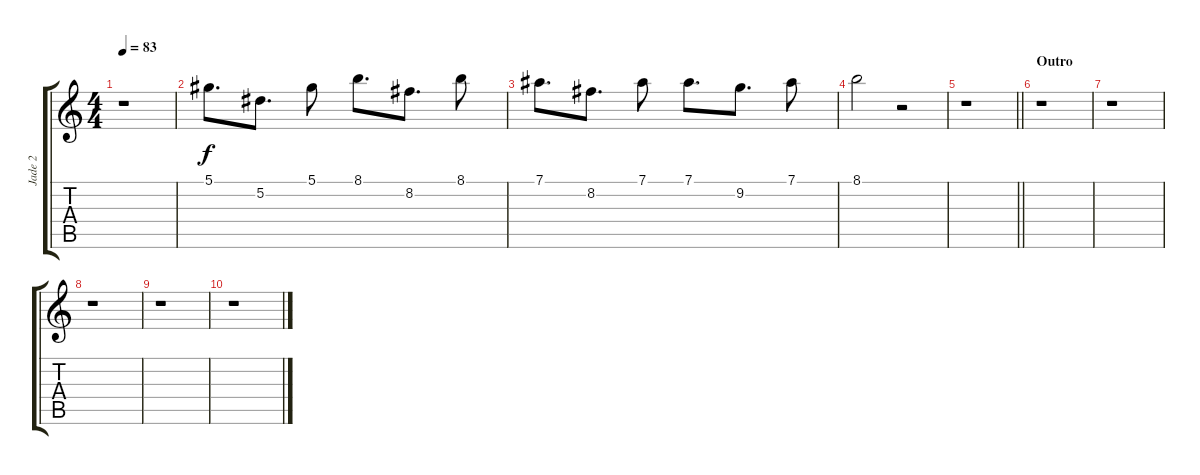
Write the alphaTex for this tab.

\track ("Jade 2" "Jade 2") {instrument overdrivenguitar}
\staff {score tabs}
\tuning (Eb4 Bb3 Gb3 Db3 Ab2 Eb2) {hide}
\ts (4 4)
\tempo 83
\clef g2
\ks c
r.1{dy f} |
5.1.8{d volume 16} 5.2.8{d} 5.1.8 8.1.8{d} 8.2.8{d} 8.1.8 |
7.1.8{d} 8.2.8{d} 7.1.8 7.1.8{d} 9.2.8{d} 7.1.8 |
8.1.2{volume 0} r.2 |
\barLineRight lightlight
r.1 |
\section ("" "Outro")
r.1 |
r.1 |
r.1 |
r.1 |
r.1
